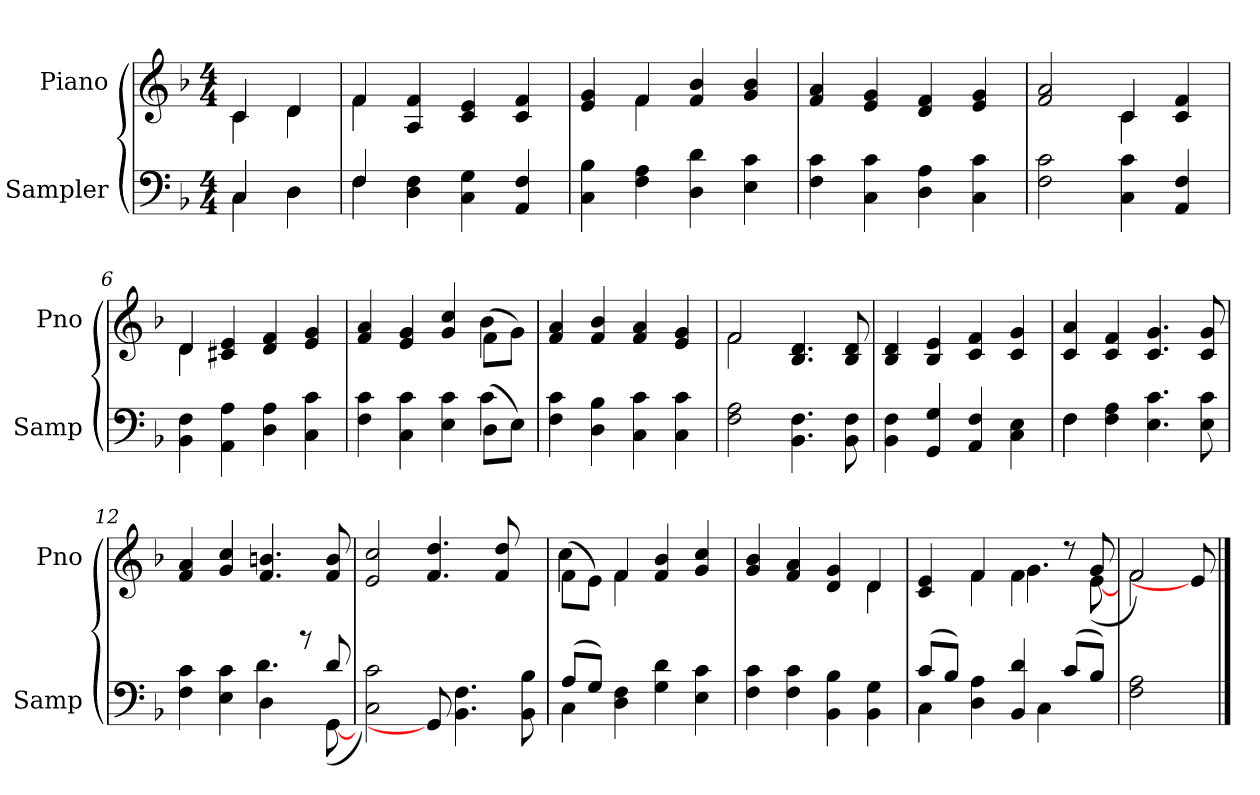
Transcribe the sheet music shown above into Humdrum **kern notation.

**kern	**kern
*part2	*part1
*staff2	*staff1
*I"Sampler	*I"Piano
*I'Samp	*I'Pno
*clefF4	*clefG2
*k[b-]	*k[b-]
*F:	*F:
*M4/4	*M4/4
=1	=1
*^	*^
4C/	4C	4c/	4c
4D\	4D	4d/	4d
=2	=2	=2	=2
4F/	4F	4f/	4f
4D 4F	2.ryy	4A 4f	2.ryy
4C 4G	.	4c 4e	.
4AA 4F	.	4c 4f	.
*v	*v	*	*
=3	=3	=3
4C 4B-	4e 4g	4ryy
4F 4A	4f/	4f
4D 4d	4f 4b-	2ryy
4E 4c	4g 4b-	.
*	*v	*v
=4	=4
4F 4c	4f 4a
4C 4c	4e 4g
4D 4A	4d 4f
4C 4c	4e 4g
=5	=5
*	*^
2F 2c	2f 2a	2ryy
4C 4c	4c/	4c
4AA 4F	4c 4f	4ryy
=6	=6	=6
4BB- 4F	4d/	4d
4AA 4A	4c#X 4e	2.ryy
4D 4A	4d 4f	.
4C 4c	4e 4g	.
=7	=7	=7
*^	*	*
4F 4c	2.ryy	4f 4a	2.ryy
4C 4c	.	4e 4g	.
4E 4c	.	4g 4cc	.
(8D\L	4c	(8f\L	4b-
8E\J)	.	8g\J)	.
*v	*v	*	*
*	*v	*v
=8	=8
4F 4c	4f 4a
4D 4B-	4f 4b-
4C 4c	4f 4a
4C 4c	4e 4g
=9	=9
*	*^
2F 2A	2f/	2f
4.BB- 4.F	4.B- 4.d	2ryy
8BB- 8F	8B- 8d	.
*	*v	*v
=10	=10
4BB- 4F	4B- 4d
4GG 4G	4B- 4e
4AA 4F	4c 4f
4C 4E	4c 4g
=11	=11
*^	*
4F\	4F	4c 4a
4F 4A	2.ryy	4c 4f
4.E 4.c	.	4.c 4.g
8E 8c	.	8c 8g
=12	=12	=12
4F 4c	2ryy	4f 4a
4E 4c	.	4g 4cc
4D\	4.d	4.f 4.bn
8r	.	.
8d/	([8GG	8f 8b
*v	*v	*
=13	=13
2C 2c)	2e 2cc
8GG]	4.f 4.dd
4.BB- 4.F	.
.	8f 8dd
8BB- 8B-	8ryy
=14	=14
*^	*^
(8A/L	4C	(8f\L	4cc
8G/J)	.	8e\J)	.
4D 4F	2.ryy	4f/	4f
4G 4d	.	4f 4b-	2ryy
4E 4c	.	4g 4cc	.
*v	*v	*	*
=15	=15	=15
4F 4c	4g 4b-	2.ryy
4F 4c	4f 4a	.
4BB- 4B-	4d 4g	.
4BB- 4G	4d/	4d
=16	=16	=16
*^	*	*
(8c/L	4C	4c 4e	4ryy
8B-/J)	.	.	.
4D 4A	4.ryy	4f/	4f
4BB- 4d	.	4f\	4.g
.	4C	.	.
(8c/L	.	8r	.
8B-/J)	8ryy	8g/	([8e
*v	*v	*	*
=17	=17	=17
2F 2A	2f/)	2f
8ryy	8ryy	8e]
*	*v	*v
==	==
*-	*-
